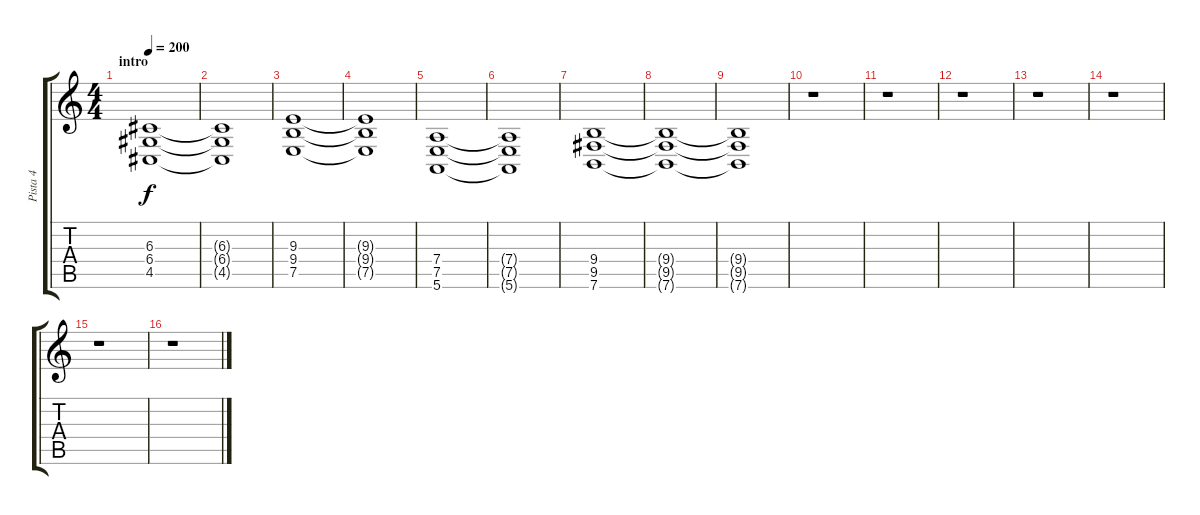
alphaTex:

\track ("Pista 4" "Pista 4") {instrument synthstrings1}
\staff {score tabs}
\tuning (E4 B3 G3 D3 A2 E2) {hide}
\ts (4 4)
\section ("" "intro")
\tempo 200
\clef g2
\ks c
(6.3 6.4 4.5).1{dy f instrument synthstrings1} |
(6.3{t} 6.4{t} 4.5{t}).1 |
(9.3 9.4 7.5).1 |
(9.3{t} 9.4{t} 7.5{t}).1 |
(7.4 7.5 5.6).1 |
(7.4{t} 7.5{t} 5.6{t}).1 |
(9.4 9.5 7.6).1 |
(9.4{t} 9.5{t} 7.6{t}).1 |
(9.4{t} 9.5{t} 7.6{t}).1 |
r.1 |
r.1 |
r.1 |
r.1 |
r.1 |
r.1 |
r.1
